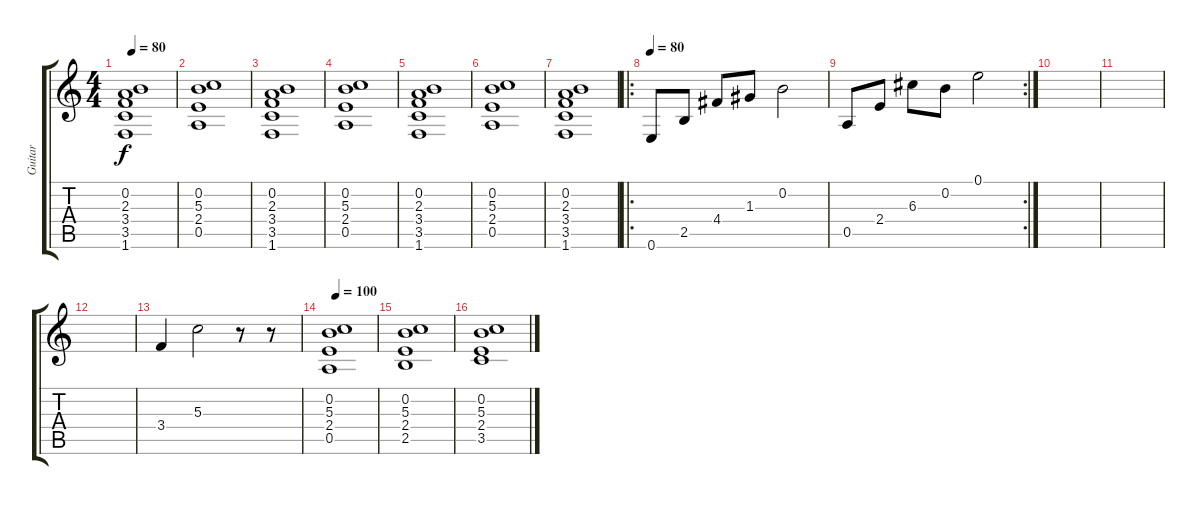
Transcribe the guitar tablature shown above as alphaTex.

\track ("Guitar" "Guitar") {instrument overdrivenguitar}
\staff {score tabs}
\tuning (E4 B3 G3 D3 A2 E2) {hide}
\ts (4 4)
\tempo 80
\clef g2
\ks c
(0.2 2.3 3.4 3.5 1.6).1{dy f} |
(0.2 5.3 2.4 0.5).1 |
(0.2 2.3 3.4 3.5 1.6).1 |
(0.2 5.3 2.4 0.5).1 |
(0.2 2.3 3.4 3.5 1.6).1 |
(0.2 5.3 2.4 0.5).1 |
(0.2 2.3 3.4 3.5 1.6).1 |
\ro
\tempo 80
0.6.8{instrument acousticguitarsteel} 2.5.8 4.4.8 1.3.8 0.2.2 |
\rc 2
0.5.8 2.4.8 6.3.8 0.2.8 0.1.2 |
|
|
|
3.4.4 5.3.2 r.8 r.8 |
\tempo 100
(0.2 5.3 2.4 0.5).1{instrument overdrivenguitar} |
(0.2 5.3 2.4 2.5).1 |
(0.2 5.3 2.4 3.5).1
